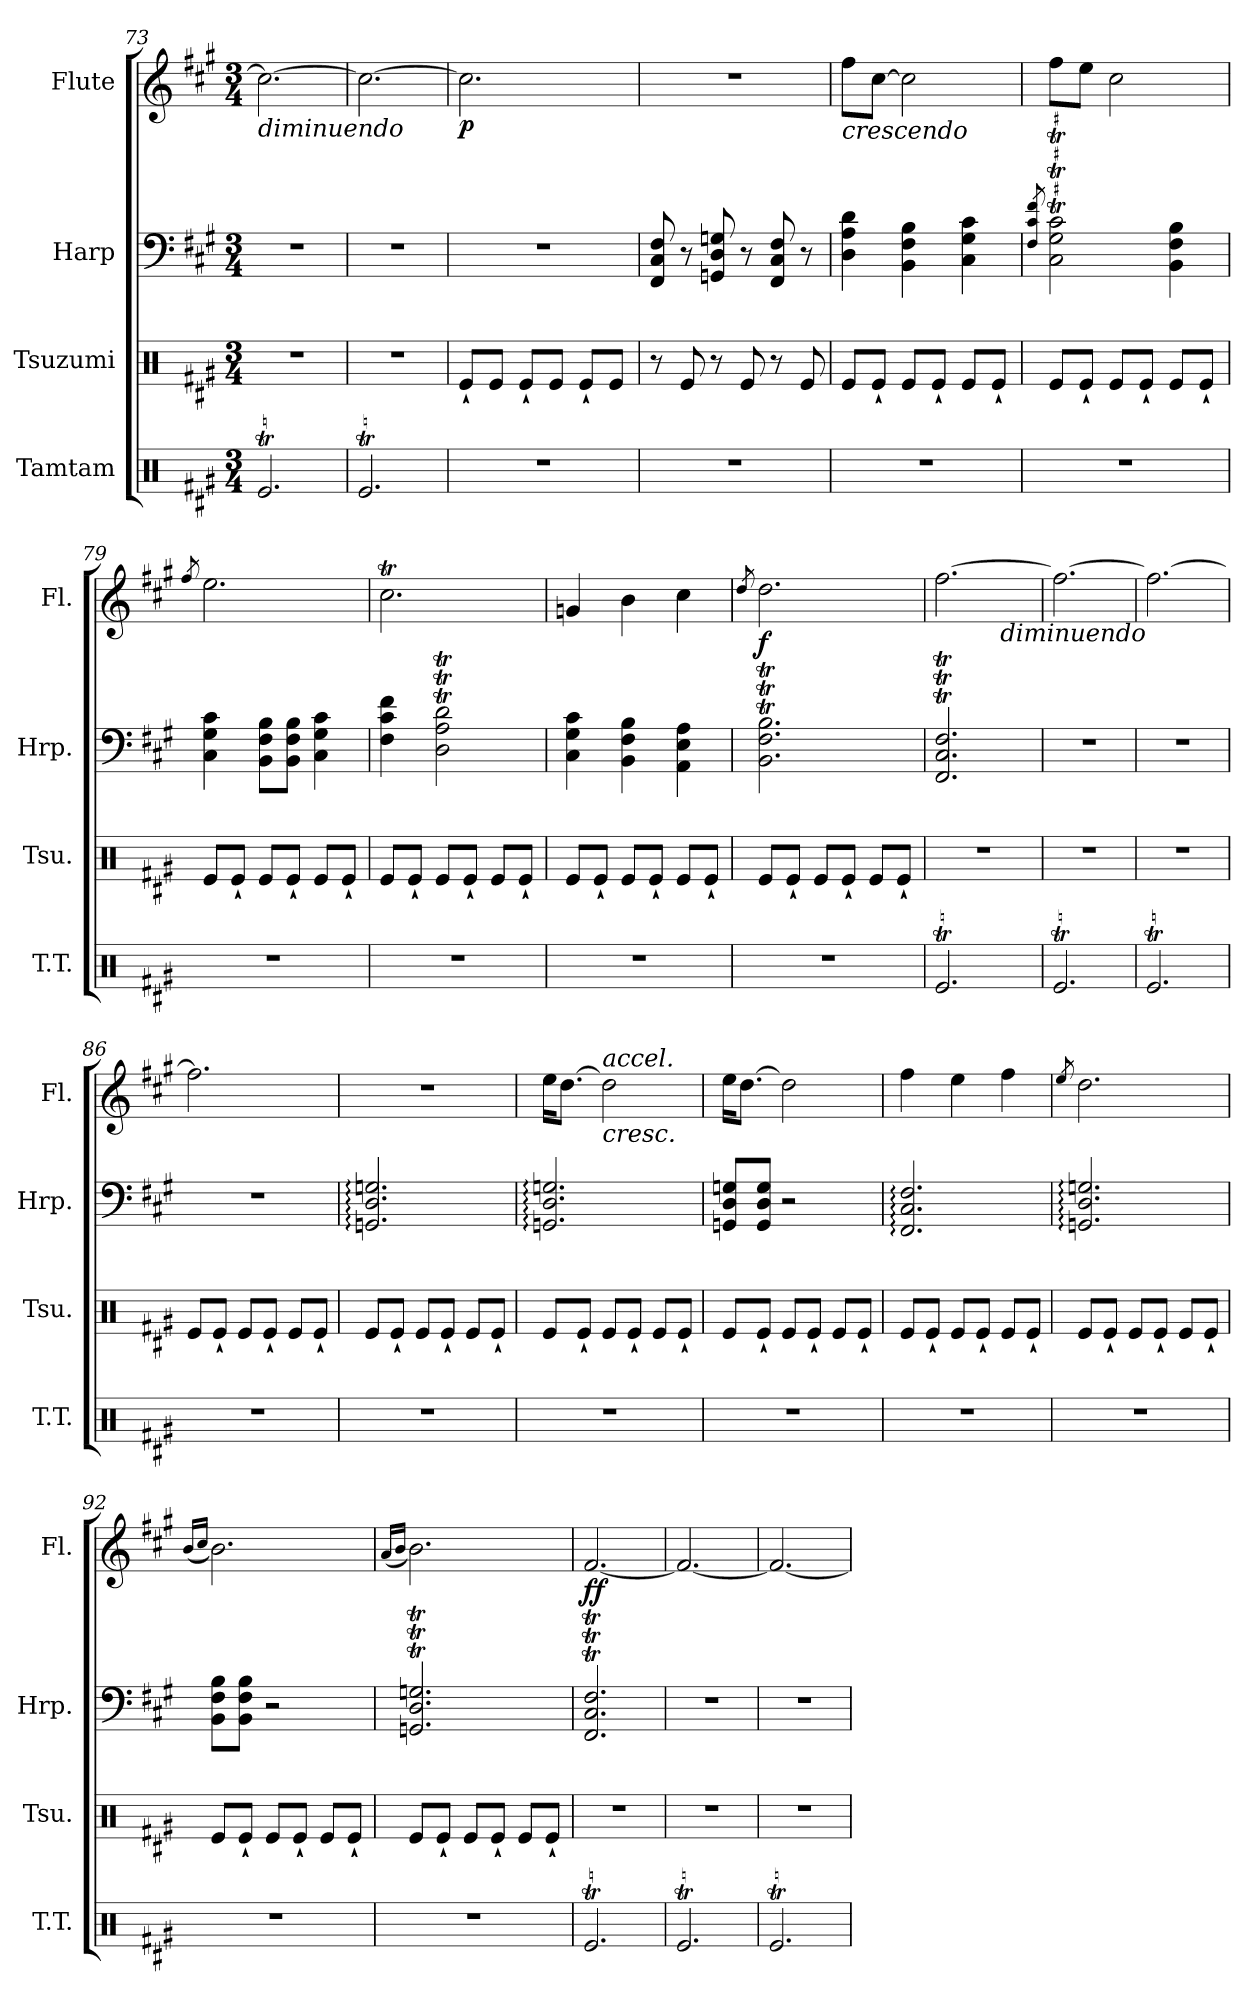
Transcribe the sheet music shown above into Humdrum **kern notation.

**kern	**kern	**kern	**dynam	**kern	**dynam
*part4	*part3	*part2	*part2	*part1	*part1
*staff4	*staff3	*staff2	*staff2	*staff1	*staff1
*I"Tamtam	*I"Tsuzumi	*I"Harp	*	*I"Flute	*
*I'T.T.	*I'Tsu.	*I'Hrp.	*	*I'Fl.	*
*clefX	*clefX	*clefF4	*	*clefG2	*
*k[f#c#g#]	*k[f#c#g#]	*k[f#c#g#]	*	*k[f#c#g#]	*
*A:	*A:	*A:	*	*A:	*
*M3/4	*M3/4	*M3/4	*	*M3/4	*
=73	=73	=73	=73	=73	=73
!	!	!	!	!LO:TX:b:i:t=diminuendo	!
2.Ret/	2.r	2.r	.	2.cc#\_	.
=74	=74	=74	=74	=74	=74
2.Ret/	2.r	2.r	.	2.cc#\_	.
=75	=75	=75	=75	=75	=75
!	!	!	!	!	!LO:DY:b
2.r	8Re`>/L	2.r	.	2.cc#\]	p
.	8Re\J	.	.	.	.
.	8Re`>/L	.	.	.	.
.	8Re\J	.	.	.	.
.	8Re`>/L	.	.	.	.
.	8Re\J	.	.	.	.
=76	=76	=76	=76	=76	=76
2.r	8r	8FF#/ 8C#/ 8F#/	.	2.r	.
.	8Re/	8r	.	.	.
.	8r	8GGn/ 8D/ 8Gn/	.	.	.
.	8Re/	8r	.	.	.
.	8r	8FF#/ 8C#/ 8F#/	.	.	.
.	8Re/	8r	.	.	.
=77	=77	=77	=77	=77	=77
!	!	!	!	!LO:TX:b:i:t=crescendo	!
2.r	8Re/L	4D\ 4A\ 4d\	.	8ff#\L	.
.	8Re`>\J	.	.	[8cc#\J	.
.	8Re/L	4BB\ 4F#\ 4B\	.	2cc#\]	.
.	8Re`>\J	.	.	.	.
.	8Re/L	4C#\ 4G#\ 4c#\	.	.	.
.	8Re`>\J	.	.	.	.
=78	=78	=78	=78	=78	=78
.	.	8qF#/ 8qc#/ 8qf#/	.	.	.
2.r	8Re/L	2C#\T 2G#\T 2c#\T	.	8ff#\L	.
.	8Re`>\J	.	.	8ee\J	.
.	8Re/L	.	.	2cc#\	.
.	8Re`>\J	.	.	.	.
.	8Re/L	4BB\TTT 4F#\TTT 4B\TTT	.	.	.
.	8Re`>\J	.	.	.	.
!!LO:LB:g=z
=79	=79	=79	=79	=79	=79
.	.	.	.	8qff#/	.
2.r	8Re/L	4C#\ 4G#\ 4c#\	.	2.ee\	.
.	8Re`>\J	.	.	.	.
.	8Re/L	8BB\ 8F#\ 8B\L	.	.	.
.	8Re`>\J	8BB\ 8F#\ 8B\J	.	.	.
.	8Re/L	4C#\ 4G#\ 4c#\	.	.	.
.	8Re`>\J	.	.	.	.
=80	=80	=80	=80	=80	=80
2.r	8Re/L	4F#\ 4c#\ 4f#\	.	2.cc#t\	.
.	8Re`>\J	.	.	.	.
.	8Re/L	2D\T 2A\T 2d\T	.	.	.
.	8Re`>\J	.	.	.	.
.	8Re/L	.	.	.	.
.	8Re`>\J	.	.	.	.
=81	=81	=81	=81	=81	=81
2.r	8Re/L	4C#\ 4G#\ 4c#\	.	4gn/	.
.	8Re`>\J	.	.	.	.
.	8Re/L	4BB\ 4F#\ 4B\	.	4b\	.
.	8Re`>\J	.	.	.	.
.	8Re/L	4AA\ 4E\ 4A\	.	4cc#\	.
.	8Re`>\J	.	.	.	.
=82	=82	=82	=82	=82	=82
.	.	.	.	8qdd/	.
!	!	!	!LO:DY:a	!	!
2.r	8Re/L	2.BB\T 2.F#\T 2.B\T	f	2.dd\	.
.	8Re`>\J	.	.	.	.
.	8Re/L	.	.	.	.
.	8Re`>\J	.	.	.	.
.	8Re/L	.	.	.	.
.	8Re`>\J	.	.	.	.
=83	=83	=83	=83	=83	=83
*	*	*	*	*^	*
2.Ret/	2.r	2.FF#/T 2.C#/T 2.F#/T	.	[2.ff#\	2ryy	.
!	!	!	!	!	!LO:TX:b:i:t=diminuendo	!
.	.	.	.	.	4ryy	.
*	*	*	*	*v	*v	*
=84	=84	=84	=84	=84	=84
2.Ret/	2.r	2.r	.	2.ff#\_	.
=85	=85	=85	=85	=85	=85
2.Ret/	2.r	2.r	.	2.ff#\_	.
!!LO:LB:g=z
=86	=86	=86	=86	=86	=86
2.r	8Re/L	2.r	.	2.ff#\]	.
.	8Re`>\J	.	.	.	.
.	8Re/L	.	.	.	.
.	8Re`>\J	.	.	.	.
.	8Re/L	.	.	.	.
.	8Re`>\J	.	.	.	.
=87	=87	=87	=87	=87	=87
2.r	8Re/L	2.GGn/: 2.D/: 2.Gn/:	.	2.r	.
.	8Re`>\J	.	.	.	.
.	8Re/L	.	.	.	.
.	8Re`>\J	.	.	.	.
.	8Re/L	.	.	.	.
.	8Re`>\J	.	.	.	.
=88	=88	=88	=88	=88	=88
2.r	8Re/L	2.GGn/: 2.D/: 2.Gn/:	.	16ee\KL	.
.	.	.	.	[8.dd\J	.
.	8Re`>\J	.	.	.	.
!	!	!	!	!LO:TX:b:i:t=cresc.	!
!	!	!	!	!LO:TX:a:i:t=accel.	!
.	8Re/L	.	.	2dd\]	.
.	8Re`>\J	.	.	.	.
.	8Re/L	.	.	.	.
.	8Re`>\J	.	.	.	.
=89	=89	=89	=89	=89	=89
2.r	8Re/L	8GGn/ 8D/ 8Gn/L	.	16ee\KL	.
.	.	.	.	[8.dd\J	.
.	8Re`>\J	8GG/ 8D/ 8G/J	.	.	.
.	8Re/L	2r	.	2dd\]	.
.	8Re`>\J	.	.	.	.
.	8Re/L	.	.	.	.
.	8Re`>\J	.	.	.	.
=90	=90	=90	=90	=90	=90
2.r	8Re/L	2.FF#/: 2.C#/: 2.F#/:	.	4ff#\	.
.	8Re`>\J	.	.	.	.
.	8Re/L	.	.	4ee\	.
.	8Re`>\J	.	.	.	.
.	8Re/L	.	.	4ff#\	.
.	8Re`>\J	.	.	.	.
!!LO:PB:g=z
=91	=91	=91	=91	=91	=91
.	.	.	.	8qee/	.
2.r	8Re/L	2.GGn/: 2.D/: 2.Gn/:	.	2.dd\	.
.	8Re`>\J	.	.	.	.
.	8Re/L	.	.	.	.
.	8Re`>\J	.	.	.	.
.	8Re/L	.	.	.	.
.	8Re`>\J	.	.	.	.
=92	=92	=92	=92	=92	=92
.	.	.	.	(<16qb/LL	.
.	.	.	.	16qcc#/JJ	.
2.r	8Re/L	8BB\ 8F#\ 8B\L	.	2.b\)	.
.	8Re`>\J	8BB\ 8F#\ 8B\J	.	.	.
.	8Re/L	2r	.	.	.
.	8Re`>\J	.	.	.	.
.	8Re/L	.	.	.	.
.	8Re`>\J	.	.	.	.
=93	=93	=93	=93	=93	=93
.	.	.	.	(<16qa/LL	.
.	.	.	.	16qb/JJ	.
2.r	8Re/L	2.GGn/T 2.D/T 2.Gn/T	.	2.b\)	.
.	8Re`>\J	.	.	.	.
.	8Re/L	.	.	.	.
.	8Re`>\J	.	.	.	.
.	8Re/L	.	.	.	.
.	8Re`>\J	.	.	.	.
=94	=94	=94	=94	=94	=94
!	!	!	!	!	!LO:DY:b
2.Ret/	2.r	2.FF#/T 2.C#/T 2.F#/T	.	[2.f#/	ff
=95	=95	=95	=95	=95	=95
2.Ret/	2.r	2.r	.	2.f#/_	.
=96	=96	=96	=96	=96	=96
2.Ret/	2.r	2.r	.	2.f#/_	.
=	=	=	=	=	=
*-	*-	*-	*-	*-	*-
